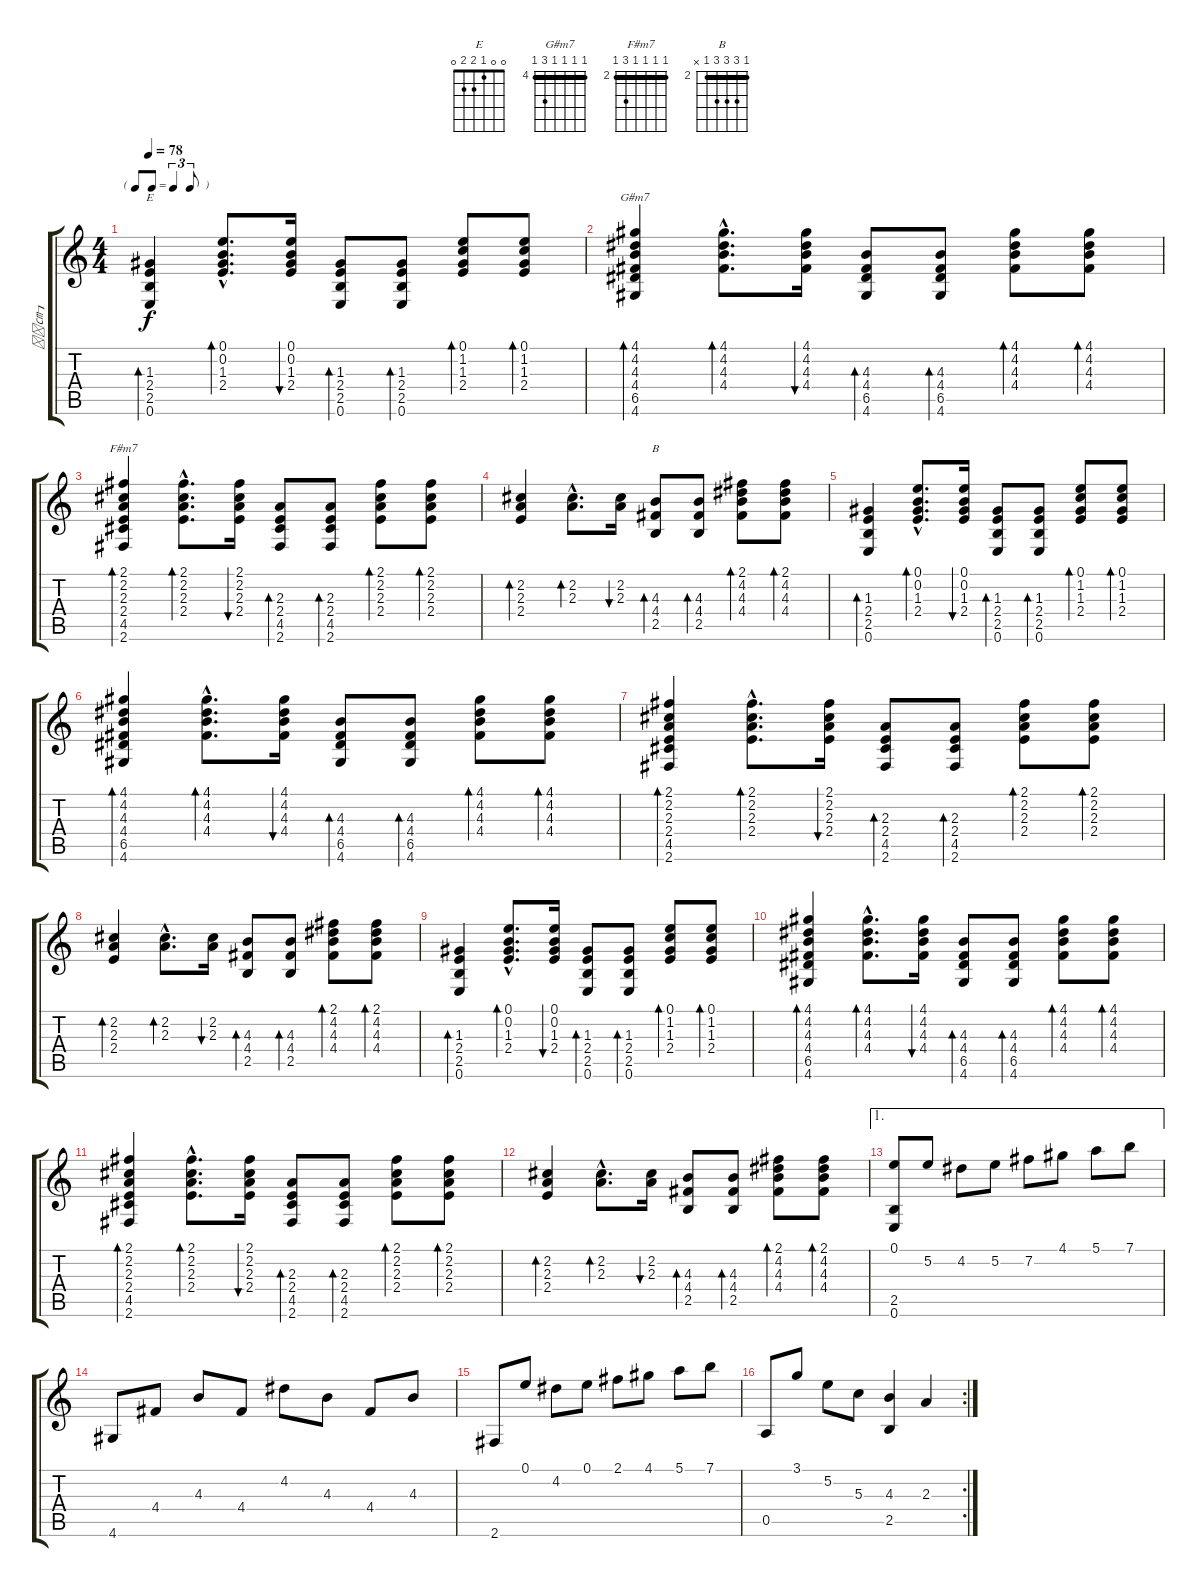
\track ("㎝┒" "㎝┒") {instrument acousticguitarnylon}
\staff {score tabs}
\tuning (E4 B3 G3 D3 A2 E2) {hide}
\chord ("E" 0 0 1 2 2 0)
\chord ("G#m7" 4 4 4 4 6 4) {firstfret 4 barre 4}
\chord ("F#m7" 2 2 2 2 4 2) {firstfret 2 barre 2}
\chord ("B" 2 4 4 4 2 x) {firstfret 2 barre 2}
\ts (4 4)
\tf triplet8th
\tempo 78
\clef g2
\ks c
(1.3 2.4 2.5 0.6).4{bd 60 ch "E" dy f} (0.1{hac} 0.2{hac} 1.3{hac} 2.4{hac}).8{d bd 60} (0.1 0.2 1.3 2.4).16{bu 60} (1.3 2.4 2.5 0.6).8{bd 60} (1.3 2.4 2.5 0.6).8{bd 60} (0.1 1.2 1.3 2.4).8{bd 60} (0.1 1.2 1.3 2.4).8{bd 60} |
(4.1 4.2 4.3 4.4 6.5 4.6).4{bd 60 ch "G#m7"} (4.1{hac} 4.2{hac} 4.3{hac} 4.4{hac}).8{d bd 60} (4.1 4.2 4.3 4.4).16{bu 60} (4.3 4.4 6.5 4.6).8{bd 60} (4.3 4.4 6.5 4.6).8{bd 60} (4.1 4.2 4.3 4.4).8{bd 60} (4.1 4.2 4.3 4.4).8{bd 60} |
(2.1 2.2 2.3 2.4 4.5 2.6).4{bd 60 ch "F#m7"} (2.1{hac} 2.2{hac} 2.3{hac} 2.4{hac}).8{d bd 60} (2.1 2.2 2.3 2.4).16{bu 60} (2.3 2.4 4.5 2.6).8{bd 60} (2.3 2.4 4.5 2.6).8{bd 60} (2.1 2.2 2.3 2.4).8{bd 60} (2.1 2.2 2.3 2.4).8{bd 60} |
(2.2 2.3 2.4).4{bd 60} (2.2{hac} 2.3{hac}).8{d bd 60} (2.2 2.3).16{bu 60} (4.3 4.4 2.5).8{bd 60 ch "B"} (4.3 4.4 2.5).8{bd 60} (2.1 4.2 4.3 4.4).8{bd 60} (2.1 4.2 4.3 4.4).8{bd 60} |
(1.3 2.4 2.5 0.6).4{bd 60} (0.1{hac} 0.2{hac} 1.3{hac} 2.4{hac}).8{d bd 60} (0.1 0.2 1.3 2.4).16{bu 60} (1.3 2.4 2.5 0.6).8{bd 60} (1.3 2.4 2.5 0.6).8{bd 60} (0.1 1.2 1.3 2.4).8{bd 60} (0.1 1.2 1.3 2.4).8{bd 60} |
(4.1 4.2 4.3 4.4 6.5 4.6).4{bd 60} (4.1{hac} 4.2{hac} 4.3{hac} 4.4{hac}).8{d bd 60} (4.1 4.2 4.3 4.4).16{bu 60} (4.3 4.4 6.5 4.6).8{bd 60} (4.3 4.4 6.5 4.6).8{bd 60} (4.1 4.2 4.3 4.4).8{bd 60} (4.1 4.2 4.3 4.4).8{bd 60} |
(2.1 2.2 2.3 2.4 4.5 2.6).4{bd 60} (2.1{hac} 2.2{hac} 2.3{hac} 2.4{hac}).8{d bd 60} (2.1 2.2 2.3 2.4).16{bu 60} (2.3 2.4 4.5 2.6).8{bd 60} (2.3 2.4 4.5 2.6).8{bd 60} (2.1 2.2 2.3 2.4).8{bd 60} (2.1 2.2 2.3 2.4).8{bd 60} |
(2.2 2.3 2.4).4{bd 60} (2.2{hac} 2.3{hac}).8{d bd 60} (2.2 2.3).16{bu 60} (4.3 4.4 2.5).8{bd 60} (4.3 4.4 2.5).8{bd 60} (2.1 4.2 4.3 4.4).8{bd 60} (2.1 4.2 4.3 4.4).8{bd 60} |
(1.3 2.4 2.5 0.6).4{bd 60} (0.1{hac} 0.2{hac} 1.3{hac} 2.4{hac}).8{d bd 60} (0.1 0.2 1.3 2.4).16{bu 60} (1.3 2.4 2.5 0.6).8{bd 60} (1.3 2.4 2.5 0.6).8{bd 60} (0.1 1.2 1.3 2.4).8{bd 60} (0.1 1.2 1.3 2.4).8{bd 60} |
(4.1 4.2 4.3 4.4 6.5 4.6).4{bd 60} (4.1{hac} 4.2{hac} 4.3{hac} 4.4{hac}).8{d bd 60} (4.1 4.2 4.3 4.4).16{bu 60} (4.3 4.4 6.5 4.6).8{bd 60} (4.3 4.4 6.5 4.6).8{bd 60} (4.1 4.2 4.3 4.4).8{bd 60} (4.1 4.2 4.3 4.4).8{bd 60} |
(2.1 2.2 2.3 2.4 4.5 2.6).4{bd 60} (2.1{hac} 2.2{hac} 2.3{hac} 2.4{hac}).8{d bd 60} (2.1 2.2 2.3 2.4).16{bu 60} (2.3 2.4 4.5 2.6).8{bd 60} (2.3 2.4 4.5 2.6).8{bd 60} (2.1 2.2 2.3 2.4).8{bd 60} (2.1 2.2 2.3 2.4).8{bd 60} |
(2.2 2.3 2.4).4{bd 60} (2.2{hac} 2.3{hac}).8{d bd 60} (2.2 2.3).16{bu 60} (4.3 4.4 2.5).8{bd 60} (4.3 4.4 2.5).8{bd 60} (2.1 4.2 4.3 4.4).8{bd 60} (2.1 4.2 4.3 4.4).8{bd 60} |
\ae 1
(0.1 2.5 0.6).8 5.2.8 4.2.8 5.2.8 7.2.8 4.1.8 5.1.8 7.1.8 |
4.6.8 4.4.8 4.3.8 4.4.8 4.2.8 4.3.8 4.4.8 4.3.8 |
2.6.8 0.1.8 4.2.8 0.1.8 2.1.8 4.1.8 5.1.8 7.1.8 |
\rc 2
0.5.8 3.1.8 5.2.8 5.3.8 (4.3 2.5).4 2.3.4
